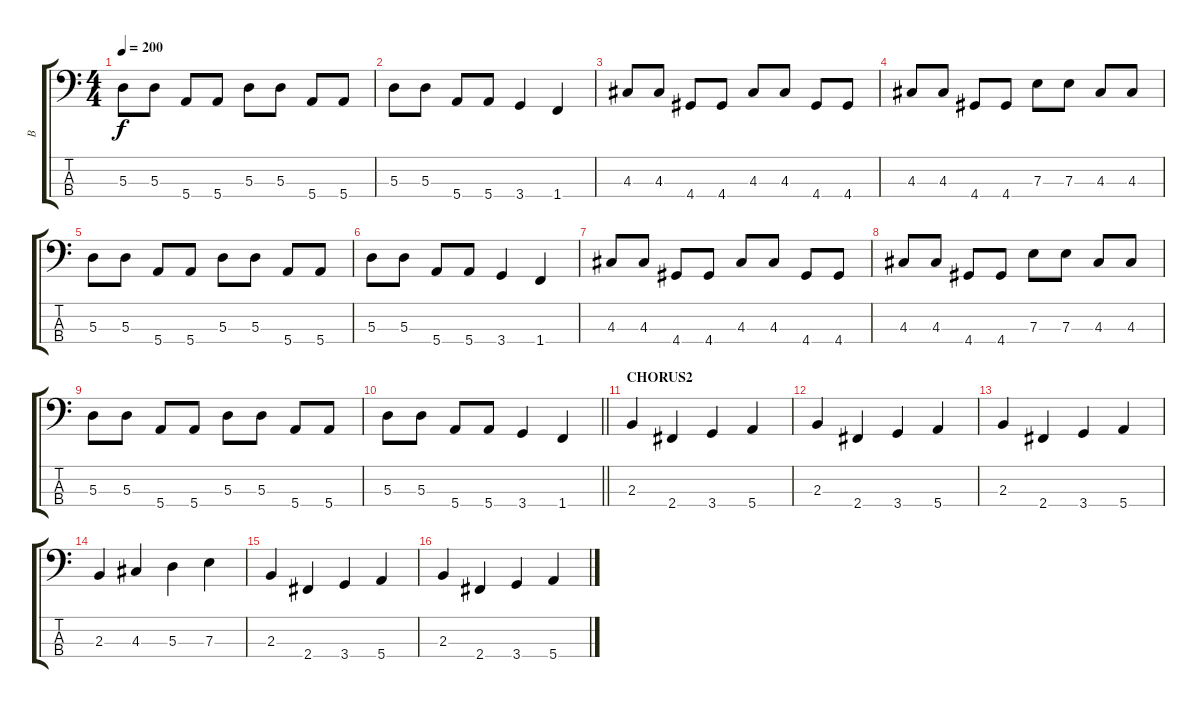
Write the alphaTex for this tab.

\track ("B" "B") {instrument electricbassfinger}
\staff {score tabs}
\tuning (G2 D2 A1 E1) {hide}
\ts (4 4)
\tempo 200
\clef f4
\ks c
5.3.8{dy f} 5.3.8 5.4.8 5.4.8 5.3.8 5.3.8 5.4.8 5.4.8 |
5.3.8 5.3.8 5.4.8 5.4.8 3.4.4 1.4.4 |
4.3.8 4.3.8 4.4.8 4.4.8 4.3.8 4.3.8 4.4.8 4.4.8 |
4.3.8 4.3.8 4.4.8 4.4.8 7.3.8 7.3.8 4.3.8 4.3.8 |
5.3.8 5.3.8 5.4.8 5.4.8 5.3.8 5.3.8 5.4.8 5.4.8 |
5.3.8 5.3.8 5.4.8 5.4.8 3.4.4 1.4.4 |
4.3.8 4.3.8 4.4.8 4.4.8 4.3.8 4.3.8 4.4.8 4.4.8 |
4.3.8 4.3.8 4.4.8 4.4.8 7.3.8 7.3.8 4.3.8 4.3.8 |
5.3.8 5.3.8 5.4.8 5.4.8 5.3.8 5.3.8 5.4.8 5.4.8 |
\barLineRight lightlight
5.3.8 5.3.8 5.4.8 5.4.8 3.4.4 1.4.4 |
\section ("" "CHORUS2")
2.3.4 2.4.4 3.4.4 5.4.4 |
2.3.4 2.4.4 3.4.4 5.4.4 |
2.3.4 2.4.4 3.4.4 5.4.4 |
2.3.4 4.3.4 5.3.4 7.3.4 |
2.3.4 2.4.4 3.4.4 5.4.4 |
2.3.4 2.4.4 3.4.4 5.4.4
